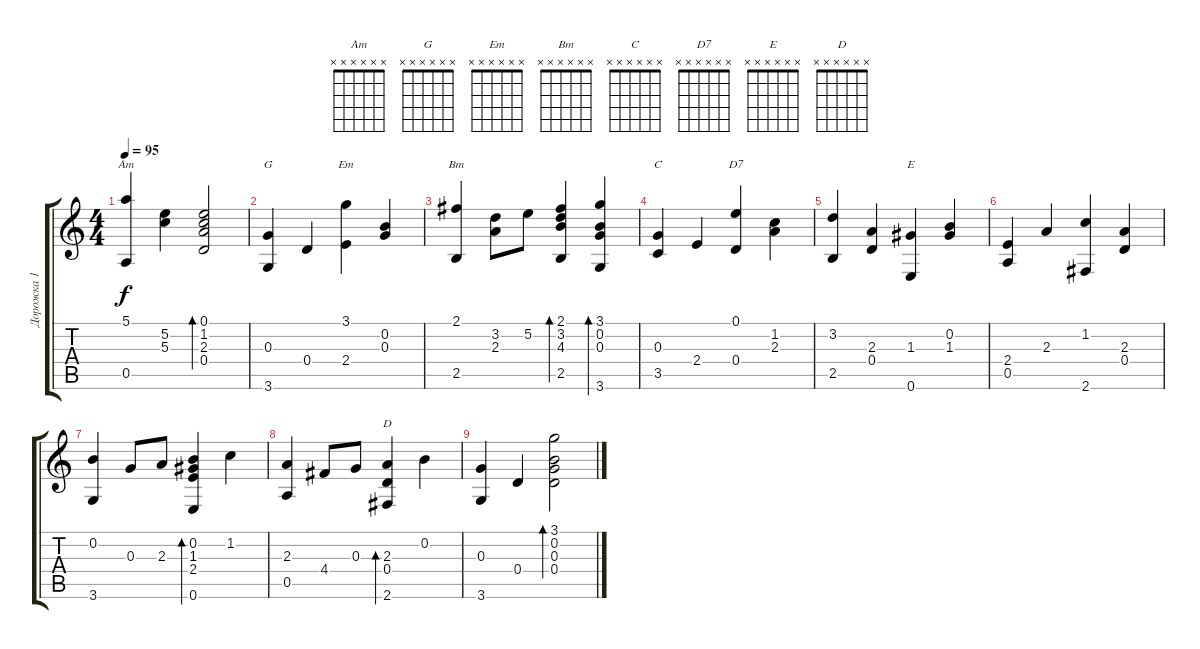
\track ("Дорожка 1" "Дорожка 1") {instrument acousticguitarsteel}
\staff {score tabs}
\tuning (E4 B3 G3 D3 A2 E2) {hide}
\chord ("Am" x x x x x x)
\chord ("G" x x x x x x)
\chord ("Em" x x x x x x)
\chord ("Bm" x x x x x x)
\chord ("C" x x x x x x)
\chord ("D7" x x x x x x)
\chord ("E" x x x x x x)
\chord ("D" x x x x x x)
\ts (4 4)
\tempo 95
\clef g2
\ks c
(5.1 0.5).4{ch "Am" dy f} (5.2 5.3).4 (0.1 1.2 2.3 0.4).2{bd 60} |
(0.3 3.6).4{ch "G"} 0.4.4 (3.1 2.4).4{ch "Em"} (0.2 0.3).4 |
(2.1 2.5).4{ch "Bm"} (3.2 2.3).8 5.2.8 (2.1 3.2 4.3 2.5).4{bd 60} (3.1 0.2 0.3 3.6).4{bd 60} |
(0.3 3.5).4{ch "C"} 2.4.4 (0.1 0.4).4{ch "D7"} (1.2 2.3).4 |
(3.2 2.5).4 (2.3 0.4).4 (1.3 0.6).4{ch "E"} (0.2 1.3).4 |
(2.4 0.5).4 2.3.4 (1.2 2.6).4 (2.3 0.4).4 |
(0.2 3.6).4 0.3.8 2.3.8 (0.2 1.3 2.4 0.6).4{bd 60} 1.2.4 |
(2.3 0.5).4 4.4.8 0.3.8 (2.3 0.4 2.6).4{bd 60 ch "D"} 0.2.4 |
(0.3 3.6).4 0.4.4 (3.1 0.2 0.3 0.4).2{bd 480}
